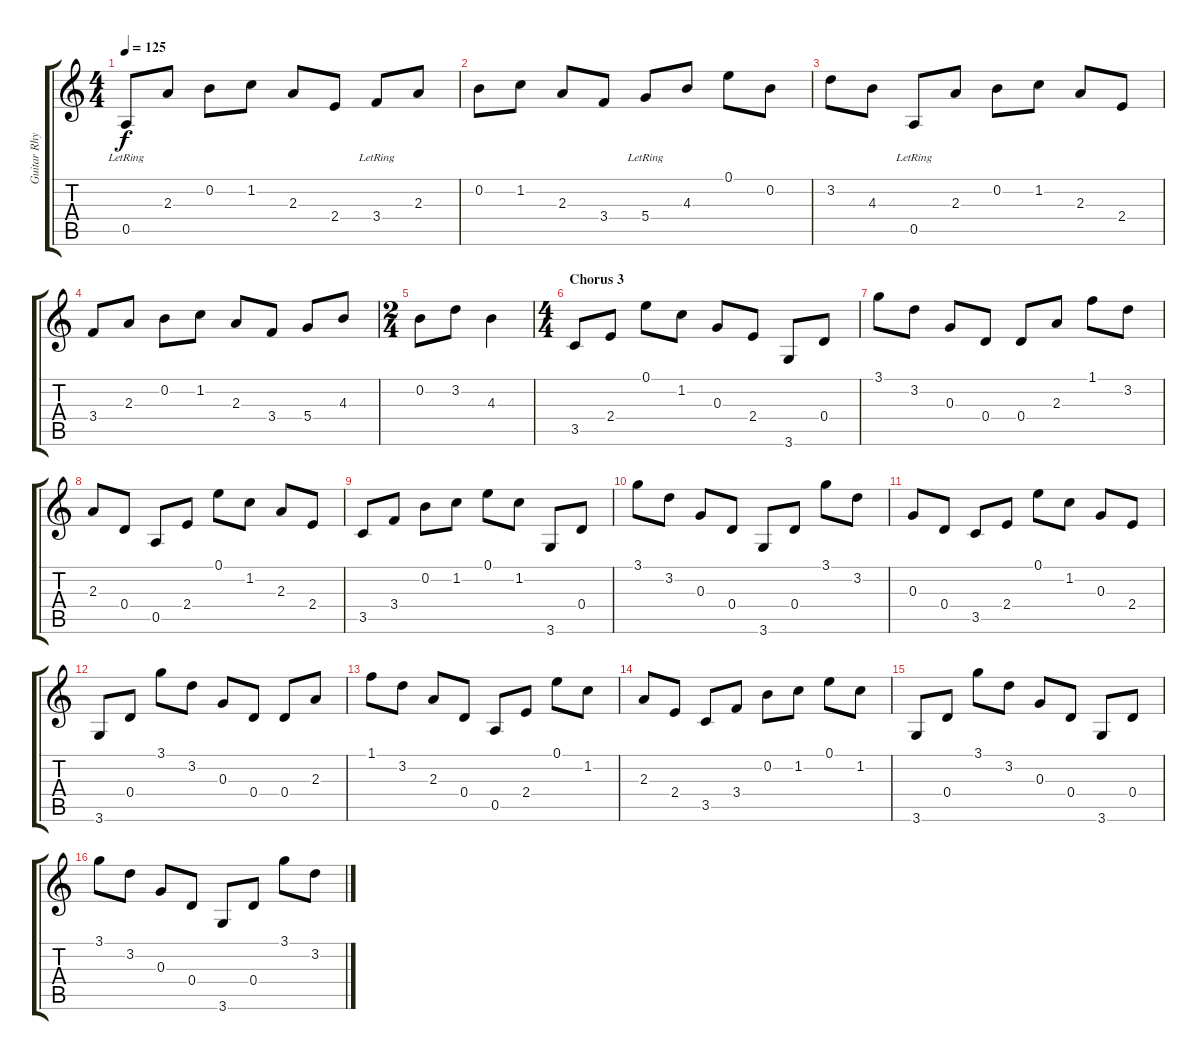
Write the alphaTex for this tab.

\track ("Guitar Rhythm 1" "Guitar Rhy") {instrument acousticguitarsteel}
\staff {score tabs}
\tuning (E4 B3 G3 D3 A2 E2) {hide}
\ts (4 4)
\tempo 125
\clef g2
\ks c
0.5{lr}.8{dy f} 2.3.8 0.2.8 1.2.8 2.3.8 2.4.8 3.4{lr}.8 2.3.8 |
0.2.8 1.2.8 2.3.8 3.4.8 5.4{lr}.8 4.3.8 0.1.8 0.2.8 |
3.2.8 4.3.8 0.5{lr}.8 2.3.8 0.2.8 1.2.8 2.3.8 2.4.8 |
3.4.8 2.3.8 0.2.8 1.2.8 2.3.8 3.4.8 5.4.8 4.3.8 |
\ts (2 4)
0.2.8 3.2.8 4.3.4 |
\ts (4 4)
\section ("" "Chorus 3")
3.5.8 2.4.8 0.1.8 1.2.8 0.3.8 2.4.8 3.6.8 0.4.8 |
3.1.8 3.2.8 0.3.8 0.4.8 0.4.8 2.3.8 1.1.8 3.2.8 |
2.3.8 0.4.8 0.5.8 2.4.8 0.1.8 1.2.8 2.3.8 2.4.8 |
3.5.8 3.4.8 0.2.8 1.2.8 0.1.8 1.2.8 3.6.8 0.4.8 |
3.1.8 3.2.8 0.3.8 0.4.8 3.6.8 0.4.8 3.1.8 3.2.8 |
0.3.8 0.4.8 3.5.8 2.4.8 0.1.8 1.2.8 0.3.8 2.4.8 |
3.6.8 0.4.8 3.1.8 3.2.8 0.3.8 0.4.8 0.4.8 2.3.8 |
1.1.8 3.2.8 2.3.8 0.4.8 0.5.8 2.4.8 0.1.8 1.2.8 |
2.3.8 2.4.8 3.5.8 3.4.8 0.2.8 1.2.8 0.1.8 1.2.8 |
3.6.8 0.4.8 3.1.8 3.2.8 0.3.8 0.4.8 3.6.8 0.4.8 |
3.1.8 3.2.8 0.3.8 0.4.8 3.6.8 0.4.8 3.1.8 3.2.8
